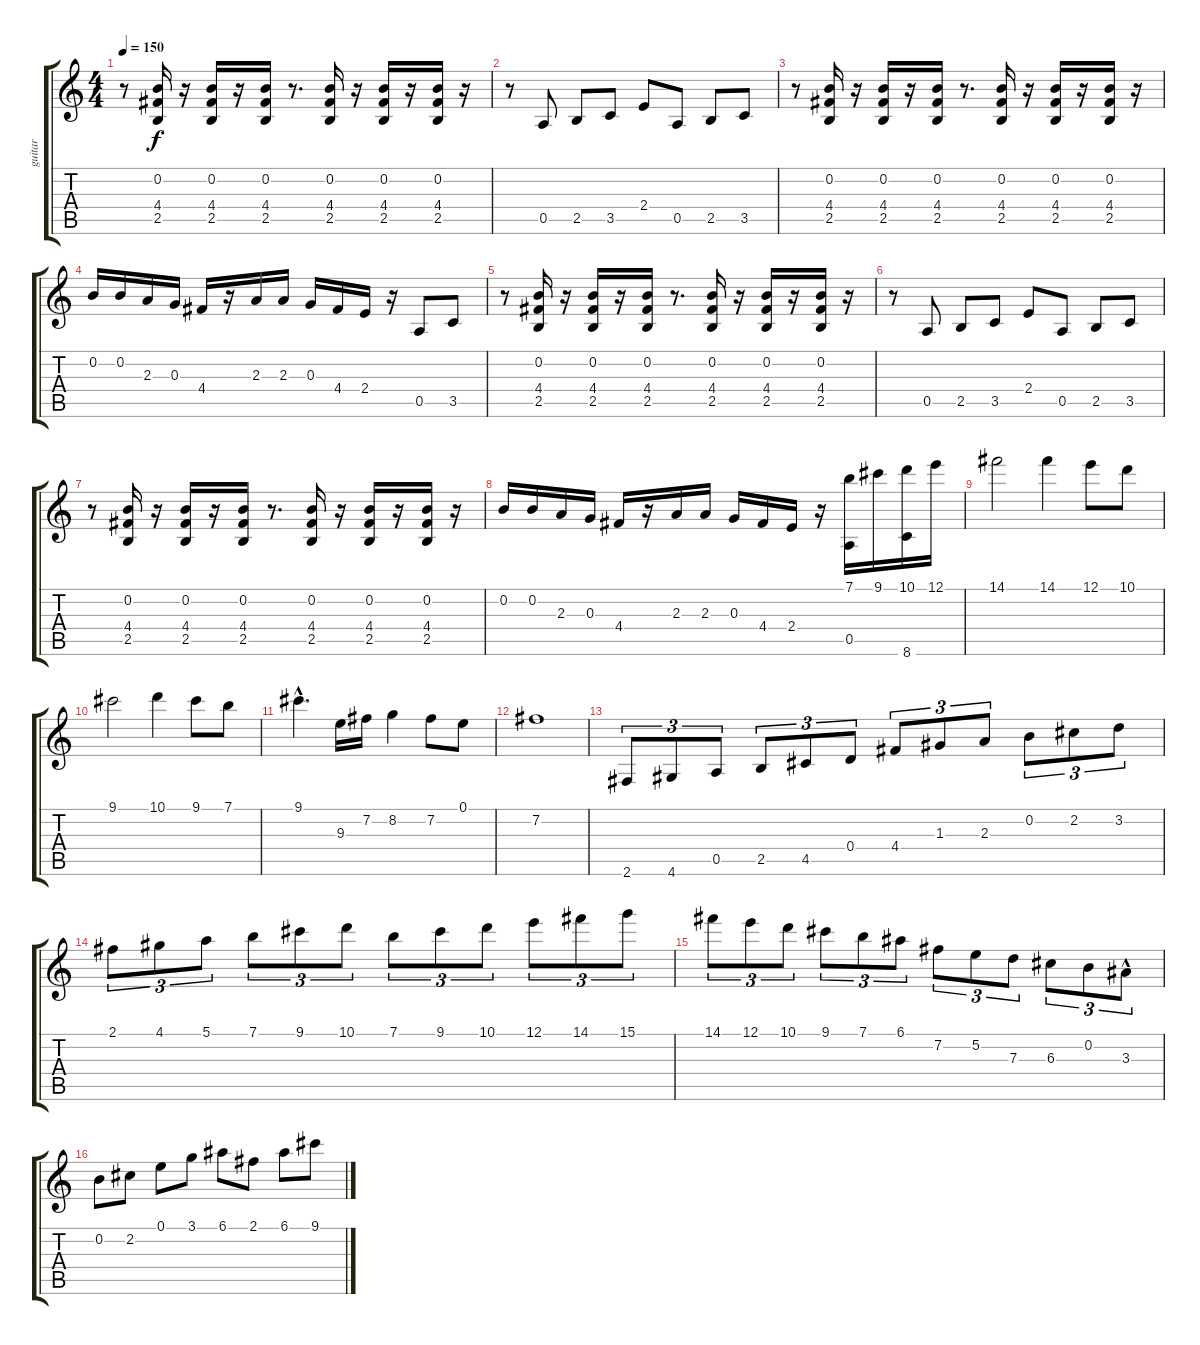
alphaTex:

\track ("guitar" "guitar") {instrument distortionguitar}
\staff {score tabs}
\tuning (E4 B3 G3 D3 A2 E2) {hide}
\ts (4 4)
\tempo 150
\clef g2
\ks c
r.8{dy f} (0.2 4.4 2.5).16 r.16 (0.2 4.4 2.5).16 r.16 (0.2 4.4 2.5).16 r.8{d} (0.2 4.4 2.5).16 r.16 (0.2 4.4 2.5).16 r.16 (0.2 4.4 2.5).16 r.16 |
r.8 0.5.8 2.5.8 3.5.8 2.4.8 0.5.8 2.5.8 3.5.8 |
r.8 (0.2 4.4 2.5).16 r.16 (0.2 4.4 2.5).16 r.16 (0.2 4.4 2.5).16 r.8{d} (0.2 4.4 2.5).16 r.16 (0.2 4.4 2.5).16 r.16 (0.2 4.4 2.5).16 r.16 |
0.2.16 0.2.16 2.3.16 0.3.16 4.4.16 r.16 2.3.16 2.3.16 0.3.16 4.4.16 2.4.16 r.16 0.5.8 3.5.8 |
r.8 (0.2 4.4 2.5).16 r.16 (0.2 4.4 2.5).16 r.16 (0.2 4.4 2.5).16 r.8{d} (0.2 4.4 2.5).16 r.16 (0.2 4.4 2.5).16 r.16 (0.2 4.4 2.5).16 r.16 |
r.8 0.5.8 2.5.8 3.5.8 2.4.8 0.5.8 2.5.8 3.5.8 |
r.8 (0.2 4.4 2.5).16 r.16 (0.2 4.4 2.5).16 r.16 (0.2 4.4 2.5).16 r.8{d} (0.2 4.4 2.5).16 r.16 (0.2 4.4 2.5).16 r.16 (0.2 4.4 2.5).16 r.16 |
0.2.16 0.2.16 2.3.16 0.3.16 4.4.16 r.16 2.3.16 2.3.16 0.3.16 4.4.16 2.4.16 r.16 (7.1 0.5).16 9.1.16 (10.1 8.6).16 12.1.16 |
14.1.2 14.1.4 12.1.8 10.1.8 |
9.1.2 10.1.4 9.1.8 7.1.8 |
9.1{hac}.4{d} 9.3.16 7.2.16 8.2.4 7.2.8 0.1.8 |
7.2.1 |
2.6.8{tu (3 2)} 4.6.8{tu (3 2)} 0.5.8{tu (3 2)} 2.5.8{tu (3 2)} 4.5.8{tu (3 2)} 0.4.8{tu (3 2)} 4.4.8{tu (3 2)} 1.3.8{tu (3 2)} 2.3.8{tu (3 2)} 0.2.8{tu (3 2)} 2.2.8{tu (3 2)} 3.2.8{tu (3 2)} |
2.1.8{tu (3 2)} 4.1.8{tu (3 2)} 5.1.8{tu (3 2)} 7.1.8{tu (3 2)} 9.1.8{tu (3 2)} 10.1.8{tu (3 2)} 7.1.8{tu (3 2)} 9.1.8{tu (3 2)} 10.1.8{tu (3 2)} 12.1.8{tu (3 2)} 14.1.8{tu (3 2)} 15.1.8{tu (3 2)} |
14.1.8{tu (3 2)} 12.1.8{tu (3 2)} 10.1.8{tu (3 2)} 9.1.8{tu (3 2)} 7.1.8{tu (3 2)} 6.1.8{tu (3 2)} 7.2.8{tu (3 2)} 5.2.8{tu (3 2)} 7.3.8{tu (3 2)} 6.3.8{tu (3 2)} 0.2.8{tu (3 2)} 3.3{hac}.8{tu (3 2)} |
0.2.8 2.2.8 0.1.8 3.1.8 6.1.8 2.1.8 6.1.8 9.1.8
